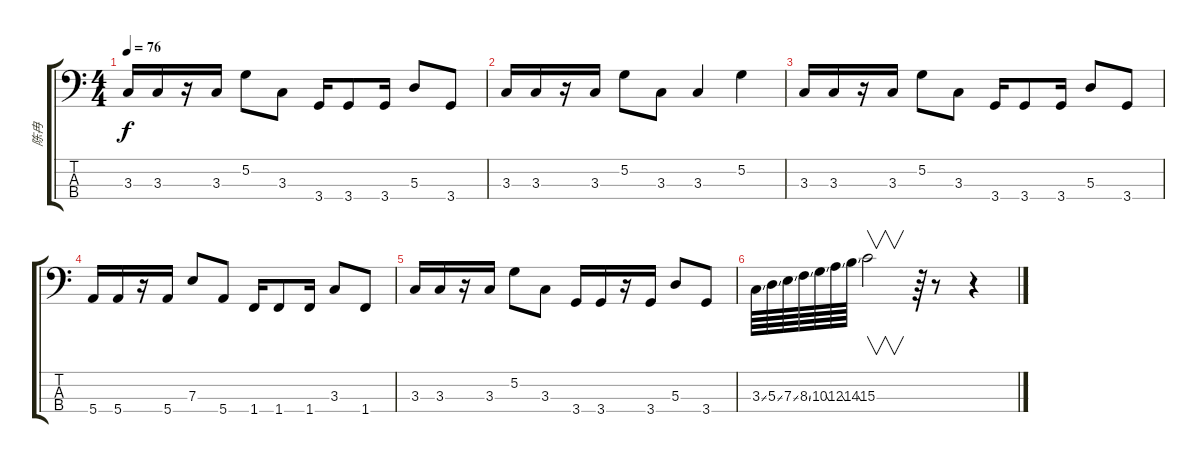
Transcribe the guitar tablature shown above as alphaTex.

\track ("陈冉" "陈冉") {instrument acousticbass}
\staff {score tabs}
\tuning (G2 D2 A1 E1) {hide}
\ts (4 4)
\tempo 76
\clef f4
\ks c
3.3.16{dy f} 3.3.16 r.16 3.3.16 5.2.8 3.3.8 3.4.16 3.4.8 3.4.16 5.3.8 3.4.8 |
3.3.16 3.3.16 r.16 3.3.16 5.2.8 3.3.8 3.3.4 5.2.4 |
3.3.16 3.3.16 r.16 3.3.16 5.2.8 3.3.8 3.4.16 3.4.8 3.4.16 5.3.8 3.4.8 |
5.4.16 5.4.16 r.16 5.4.16 7.3.8 5.4.8 1.4.16 1.4.8 1.4.16 3.3.8 1.4.8 |
3.3.16 3.3.16 r.16 3.3.16 5.2.8 3.3.8 3.4.16 3.4.16 r.16 3.4.16 5.3.8 3.4.8 |
3.3{ss}.64 5.3{ss}.64 7.3{ss}.64 8.3{ss}.64 10.3{ss}.64 12.3{ss}.64 14.3{ss}.64 15.3.2{v} r.64 r.8 r.4
